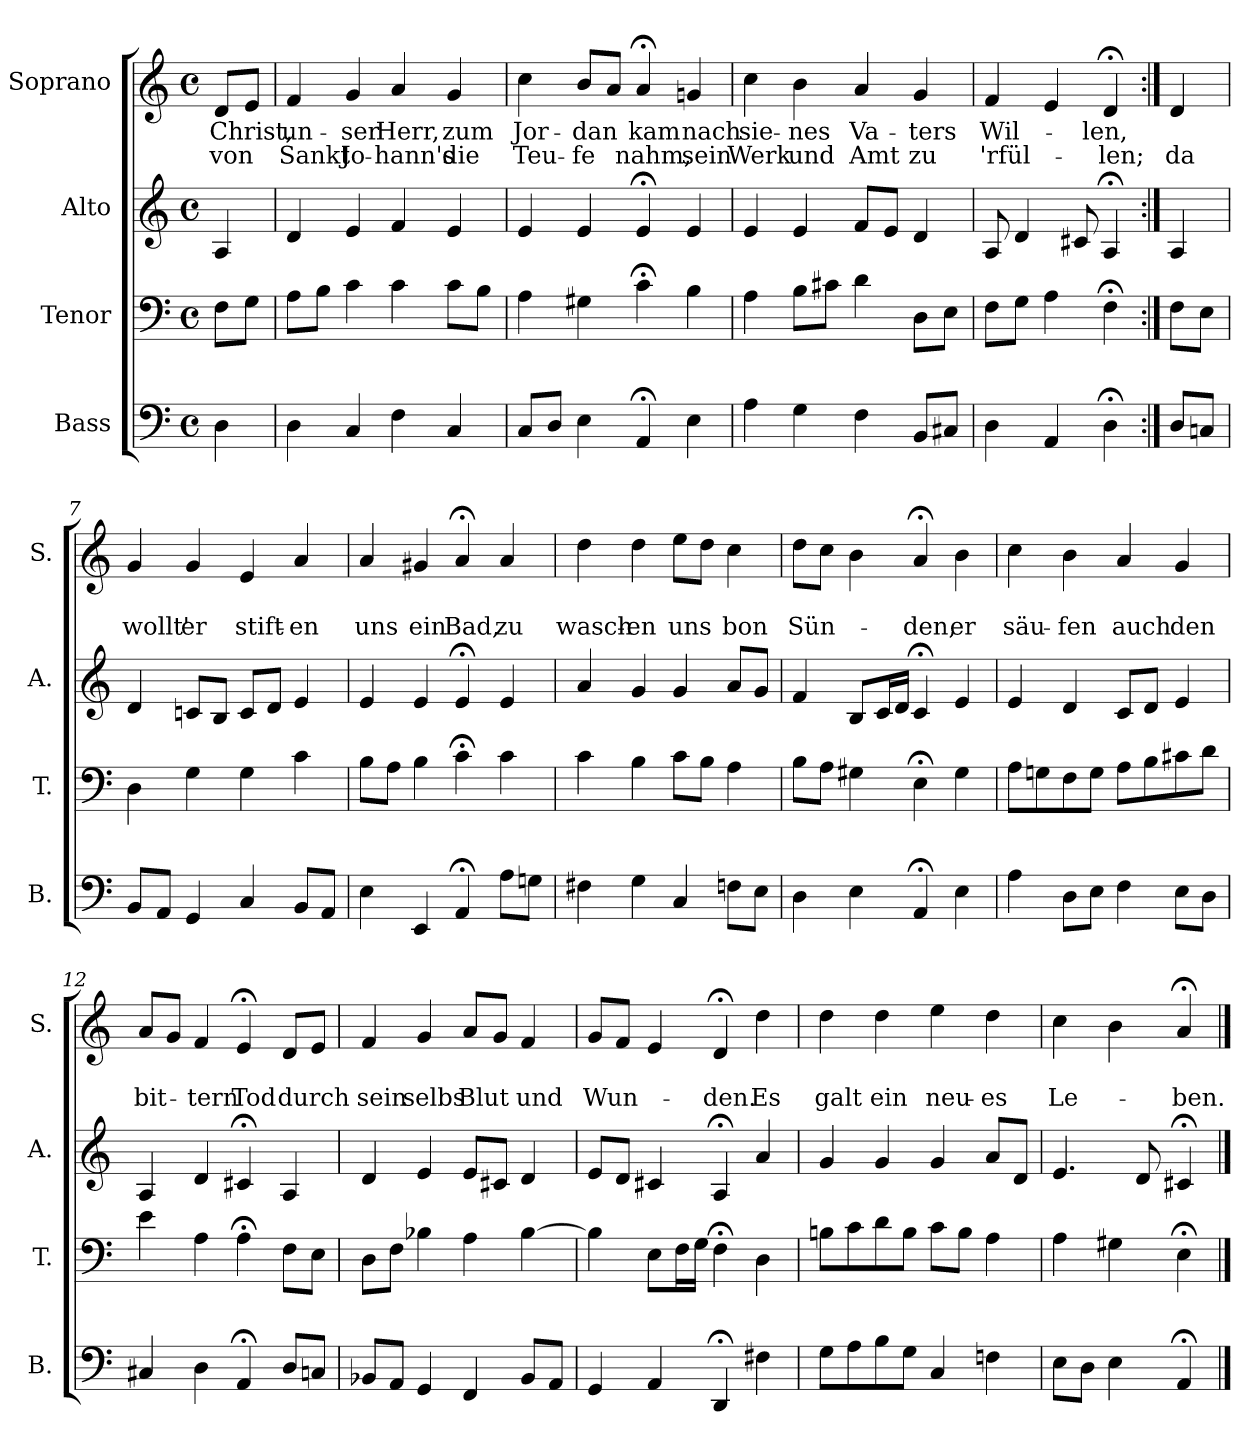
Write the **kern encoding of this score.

**kern	**kern	**kern	**kern	**text	**text
*part4	*part3	*part2	*part1	*part1	*part1
*staff4	*staff3	*staff2	*staff1	*staff1	*staff1
*I"Bass	*I"Tenor	*I"Alto	*I"Soprano	*	*
*I'B.	*I'T.	*I'A.	*I'S.	*	*
*clefF4	*clefF4	*clefG2	*clefG2	*	*
*k[]	*k[]	*k[]	*k[]	*	*
*M4/4	*M4/4	*M4/4	*M4/4	*	*
*met(c)	*met(c)	*met(c)	*met(c)	*	*
=1	=1	=1	=1	=1	=1
!	!	!	!	!LO:LY:b	!LO:LY:b
4D\	8F\L	4A/	8d/L	Christ,	von
.	8G\J	.	8e/J	.	.
=2	=2	=2	=2	=2	=2
!	!	!	!	!LO:LY:b	!LO:LY:b
4D\	8A\L	4d/	4f/	un-	Sankt
.	8B\J	.	.	.	.
!	!	!	!	!LO:LY:b	!LO:LY:b
4C/	4c\	4e/	4g/	-ser	Jo-
!	!	!	!	!LO:LY:b	!LO:LY:b
4F\	4c\	4f/	4a/	Herr,	-hann's
!	!	!	!	!LO:LY:b	!LO:LY:b
4C/	8c\L	4e/	4g/	zum	die
.	8B\J	.	.	.	.
=3	=3	=3	=3	=3	=3
!	!	!	!	!LO:LY:b	!LO:LY:b
8C/L	4A\	4e/	4cc\	Jor-	Teu-
8D/J	.	.	.	.	.
!	!	!	!	!LO:LY:b	!LO:LY:b
4E\	4G#X\	4e/	8b/L	-dan	-fe
.	.	.	8a/J	.	.
!	!	!	!	!LO:LY:b	!LO:LY:b
4AA;</	4c;<\	4e;</	4a;</	kam	nahm,
!	!	!	!	!LO:LY:b	!LO:LY:b
4E\	4B\	4e/	4gn/	nach	sein
=4	=4	=4	=4	=4	=4
!	!	!	!	!LO:LY:b	!LO:LY:b
4A\	4A\	4e/	4cc\	sie-	Werk
!	!	!	!	!LO:LY:b	!LO:LY:b
4G\	8B\L	4e/	4b\	-nes	und
.	8c#X\J	.	.	.	.
!	!	!	!	!LO:LY:b	!LO:LY:b
4F\	4d\	8f/L	4a/	Va-	Amt
.	.	8e/J	.	.	.
!	!	!	!	!LO:LY:b	!LO:LY:b
8BB/L	8D\L	4d/	4g/	-ters	zu
8C#X/J	8E\J	.	.	.	.
=5	=5	=5	=5	=5	=5
!	!	!	!	!LO:LY:b	!LO:LY:b
4D\	8F\L	8A/	4f/	Wil-	'rfül-
.	8G\J	4d/	.	.	.
4AA/	4A\	.	4e/	.	.
.	.	8c#X/	.	.	.
!	!	!	!	!LO:LY:b	!LO:LY:b
4D;<\	4F;<\	4A;</	4d;</	-len,	-len;
!!LO:LB:g=z
=6:|!	=6:|!	=6:|!	=6:|!	=6:|!	=6:|!
!	!	!	!	!	!LO:LY:b
8D/L	8F\L	4A/	4d/	.	da
8Cn/J	8E\J	.	.	.	.
=7	=7	=7	=7	=7	=7
!	!	!	!	!	!LO:LY:b
8BB/L	4D\	4d/	4g/	.	wollt'
8AA/J	.	.	.	.	.
!	!	!	!	!	!LO:LY:b
4GG/	4G\	8cn/L	4g/	.	er
.	.	8B/J	.	.	.
!	!	!	!	!	!LO:LY:b
4C/	4G\	8c/L	4e/	.	stift-
.	.	8d/J	.	.	.
!	!	!	!	!	!LO:LY:b
8BB/L	4c\	4e/	4a/	.	-en
8AA/J	.	.	.	.	.
=8	=8	=8	=8	=8	=8
!	!	!	!	!	!LO:LY:b
4E\	8B\L	4e/	4a/	.	uns
.	8A\J	.	.	.	.
!	!	!	!	!	!LO:LY:b
4EE/	4B\	4e/	4g#X/	.	ein
!	!	!	!	!	!LO:LY:b
4AA;</	4c;<\	4e;</	4a;</	.	Bad,
!	!	!	!	!	!LO:LY:b
8A\L	4c\	4e/	4a/	.	zu
8Gn\J	.	.	.	.	.
=9	=9	=9	=9	=9	=9
!	!	!	!	!	!LO:LY:b
4F#X\	4c\	4a/	4dd\	.	wasch-
!	!	!	!	!	!LO:LY:b
4G\	4B\	4g/	4dd\	.	-en
!	!	!	!	!	!LO:LY:b
4C/	8c\L	4g/	8ee\L	.	uns
.	8B\J	.	8dd\J	.	.
!	!	!	!	!	!LO:LY:b
8Fn\L	4A\	8a/L	4cc\	.	bon
8E\J	.	8g/J	.	.	.
=10	=10	=10	=10	=10	=10
!	!	!	!	!	!LO:LY:b
4D\	8B\L	4f/	8dd\L	.	Sün-
.	8A\J	.	8cc\J	.	.
4E\	4G#X\	8B/L	4b\	.	.
.	.	16c/L	.	.	.
.	.	16d/JJ	.	.	.
!	!	!	!	!	!LO:LY:b
4AA;</	4E;<\	4c;</	4a;</	.	-den,
!	!	!	!	!	!LO:LY:b
4E\	4G#\	4e/	4b\	.	er
!!LO:LB:g=z
=11	=11	=11	=11	=11	=11
!	!	!	!	!	!LO:LY:b
4A\	8A\L	4e/	4cc\	.	säu-
.	8Gn\	.	.	.	.
!	!	!	!	!	!LO:LY:b
8D\L	8F\	4d/	4b\	.	-fen
8E\J	8G\J	.	.	.	.
!	!	!	!	!	!LO:LY:b
4F\	8A\L	8c/L	4a/	.	auch
.	8B\	8d/J	.	.	.
!	!	!	!	!	!LO:LY:b
8E\L	8c#X\	4e/	4g/	.	den
8D\J	8d\J	.	.	.	.
!!LO:PB:g=z
=12	=12	=12	=12	=12	=12
!	!	!	!	!	!LO:LY:b
4C#X/	4e\	4A/	8a/L	.	bit-
.	.	.	8g/J	.	.
!	!	!	!	!	!LO:LY:b
4D\	4A\	4d/	4f/	.	-tern
!	!	!	!	!	!LO:LY:b
4AA;</	4A;<\	4c#X;</	4e;</	.	Tod
!	!	!	!	!	!LO:LY:b
8D/L	8F\L	4A/	8d/L	.	durch
8Cn/J	8E\J	.	8e/J	.	.
=13	=13	=13	=13	=13	=13
!	!	!	!	!	!LO:LY:b
8BB-X/L	8D\L	4d/	4f/	.	sein
8AA/J	8F\J	.	.	.	.
!	!	!	!	!	!LO:LY:b
4GG/	4B-X\	4e/	4g/	.	selbs
!	!	!	!	!	!LO:LY:b
4FF/	4A\	8e/L	8a/L	.	Blut
.	.	8c#X/J	8g/J	.	.
!	!	!	!	!	!LO:LY:b
8BB-/L	[4B-\	4d/	4f/	.	und
8AA/J	.	.	.	.	.
=14	=14	=14	=14	=14	=14
!	!	!	!	!	!LO:LY:b
4GG/	4B-\]	8e/L	8g/L	.	Wun-
.	.	8d/J	8f/J	.	.
4AA/	8E\L	4c#X/	4e/	.	.
.	16F\L	.	.	.	.
.	16G\JJ	.	.	.	.
!	!	!	!	!	!LO:LY:b
4DD;</	4F;<\	4A;</	4d;</	.	-den.
!	!	!	!	!	!LO:LY:b
4F#X\	4D\	4a/	4dd\	.	Es
=15	=15	=15	=15	=15	=15
!	!	!	!	!	!LO:LY:b
8G\L	8Bn\L	4g/	4dd\	.	galt
8A\	8c\	.	.	.	.
!	!	!	!	!	!LO:LY:b
8B\	8d\	4g/	4dd\	.	ein
8G\J	8B\J	.	.	.	.
!	!	!	!	!	!LO:LY:b
4C/	8c\L	4g/	4ee\	.	neu-
.	8B\J	.	.	.	.
!	!	!	!	!	!LO:LY:b
4Fn\	4A\	8a/L	4dd\	.	-es
.	.	8d/J	.	.	.
=16	=16	=16	=16	=16	=16
!	!	!	!	!	!LO:LY:b
8E\L	4A\	4.e/	4cc\	.	Le-
8D\J	.	.	.	.	.
4E\	4G#X\	.	4b\	.	.
.	.	8d/	.	.	.
!	!	!	!	!	!LO:LY:b
4AA;</	4E;<\	4c#X;</	4a;</	.	-ben.
==	==	==	==	==	==
*-	*-	*-	*-	*-	*-
